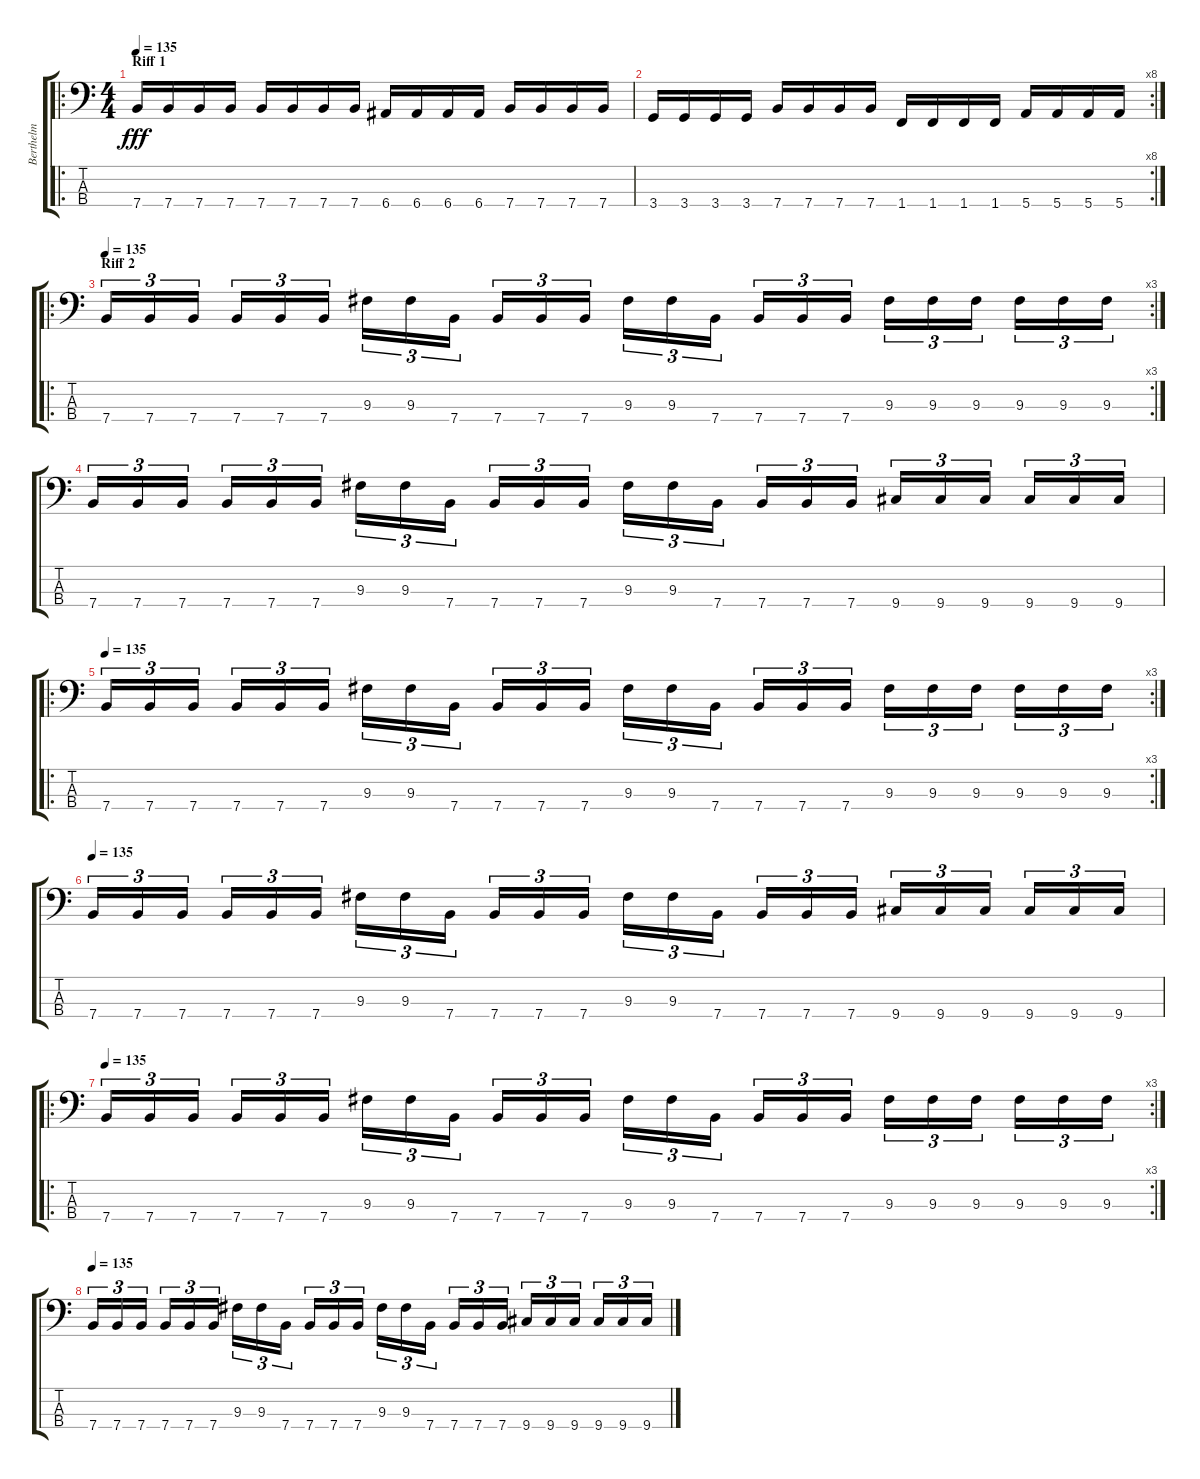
\track ("Berthelm" "Berthelm") {instrument electricbasspick}
\staff {score tabs}
\tuning (G2 D2 A1 E1) {hide}
\ro
\ts (4 4)
\section ("" "Riff 1")
\tempo 135
\tempo 160
\tempo 135
\clef f4
\ks c
7.4.16{dy fff instrument electricbasspick} 7.4.16 7.4.16 7.4.16 7.4.16 7.4.16 7.4.16 7.4.16 6.4.16 6.4.16 6.4.16 6.4.16 7.4.16 7.4.16 7.4.16 7.4.16 |
\rc 8
3.4.16 3.4.16 3.4.16 3.4.16 7.4.16 7.4.16 7.4.16 7.4.16 1.4.16 1.4.16 1.4.16 1.4.16 5.4.16 5.4.16 5.4.16 5.4.16 |
\ro
\rc 3
\section ("" "Riff 2")
\tempo 135
7.4.16{tu (3 2)} 7.4.16{tu (3 2)} 7.4.16{tu (3 2)} 7.4.16{tu (3 2)} 7.4.16{tu (3 2)} 7.4.16{tu (3 2)} 9.3.16{tu (3 2)} 9.3.16{tu (3 2)} 7.4.16{tu (3 2)} 7.4.16{tu (3 2)} 7.4.16{tu (3 2)} 7.4.16{tu (3 2)} 9.3.16{tu (3 2)} 9.3.16{tu (3 2)} 7.4.16{tu (3 2)} 7.4.16{tu (3 2)} 7.4.16{tu (3 2)} 7.4.16{tu (3 2)} 9.3.16{tu (3 2)} 9.3.16{tu (3 2)} 9.3.16{tu (3 2)} 9.3.16{tu (3 2)} 9.3.16{tu (3 2)} 9.3.16{tu (3 2)} |
7.4.16{tu (3 2)} 7.4.16{tu (3 2)} 7.4.16{tu (3 2)} 7.4.16{tu (3 2)} 7.4.16{tu (3 2)} 7.4.16{tu (3 2)} 9.3.16{tu (3 2)} 9.3.16{tu (3 2)} 7.4.16{tu (3 2)} 7.4.16{tu (3 2)} 7.4.16{tu (3 2)} 7.4.16{tu (3 2)} 9.3.16{tu (3 2)} 9.3.16{tu (3 2)} 7.4.16{tu (3 2)} 7.4.16{tu (3 2)} 7.4.16{tu (3 2)} 7.4.16{tu (3 2)} 9.4.16{tu (3 2)} 9.4.16{tu (3 2)} 9.4.16{tu (3 2)} 9.4.16{tu (3 2)} 9.4.16{tu (3 2)} 9.4.16{tu (3 2)} |
\ro
\rc 3
\tempo 135
7.4.16{tu (3 2)} 7.4.16{tu (3 2)} 7.4.16{tu (3 2)} 7.4.16{tu (3 2)} 7.4.16{tu (3 2)} 7.4.16{tu (3 2)} 9.3.16{tu (3 2)} 9.3.16{tu (3 2)} 7.4.16{tu (3 2)} 7.4.16{tu (3 2)} 7.4.16{tu (3 2)} 7.4.16{tu (3 2)} 9.3.16{tu (3 2)} 9.3.16{tu (3 2)} 7.4.16{tu (3 2)} 7.4.16{tu (3 2)} 7.4.16{tu (3 2)} 7.4.16{tu (3 2)} 9.3.16{tu (3 2)} 9.3.16{tu (3 2)} 9.3.16{tu (3 2)} 9.3.16{tu (3 2)} 9.3.16{tu (3 2)} 9.3.16{tu (3 2)} |
\tempo 135
7.4.16{tu (3 2)} 7.4.16{tu (3 2)} 7.4.16{tu (3 2)} 7.4.16{tu (3 2)} 7.4.16{tu (3 2)} 7.4.16{tu (3 2)} 9.3.16{tu (3 2)} 9.3.16{tu (3 2)} 7.4.16{tu (3 2)} 7.4.16{tu (3 2)} 7.4.16{tu (3 2)} 7.4.16{tu (3 2)} 9.3.16{tu (3 2)} 9.3.16{tu (3 2)} 7.4.16{tu (3 2)} 7.4.16{tu (3 2)} 7.4.16{tu (3 2)} 7.4.16{tu (3 2)} 9.4.16{tu (3 2)} 9.4.16{tu (3 2)} 9.4.16{tu (3 2)} 9.4.16{tu (3 2)} 9.4.16{tu (3 2)} 9.4.16{tu (3 2)} |
\ro
\rc 3
\tempo 135
7.4.16{tu (3 2)} 7.4.16{tu (3 2)} 7.4.16{tu (3 2)} 7.4.16{tu (3 2)} 7.4.16{tu (3 2)} 7.4.16{tu (3 2)} 9.3.16{tu (3 2)} 9.3.16{tu (3 2)} 7.4.16{tu (3 2)} 7.4.16{tu (3 2)} 7.4.16{tu (3 2)} 7.4.16{tu (3 2)} 9.3.16{tu (3 2)} 9.3.16{tu (3 2)} 7.4.16{tu (3 2)} 7.4.16{tu (3 2)} 7.4.16{tu (3 2)} 7.4.16{tu (3 2)} 9.3.16{tu (3 2)} 9.3.16{tu (3 2)} 9.3.16{tu (3 2)} 9.3.16{tu (3 2)} 9.3.16{tu (3 2)} 9.3.16{tu (3 2)} |
\tempo 135
7.4.16{tu (3 2)} 7.4.16{tu (3 2)} 7.4.16{tu (3 2)} 7.4.16{tu (3 2)} 7.4.16{tu (3 2)} 7.4.16{tu (3 2)} 9.3.16{tu (3 2)} 9.3.16{tu (3 2)} 7.4.16{tu (3 2)} 7.4.16{tu (3 2)} 7.4.16{tu (3 2)} 7.4.16{tu (3 2)} 9.3.16{tu (3 2)} 9.3.16{tu (3 2)} 7.4.16{tu (3 2)} 7.4.16{tu (3 2)} 7.4.16{tu (3 2)} 7.4.16{tu (3 2)} 9.4.16{tu (3 2)} 9.4.16{tu (3 2)} 9.4.16{tu (3 2)} 9.4.16{tu (3 2)} 9.4.16{tu (3 2)} 9.4.16{tu (3 2)}
